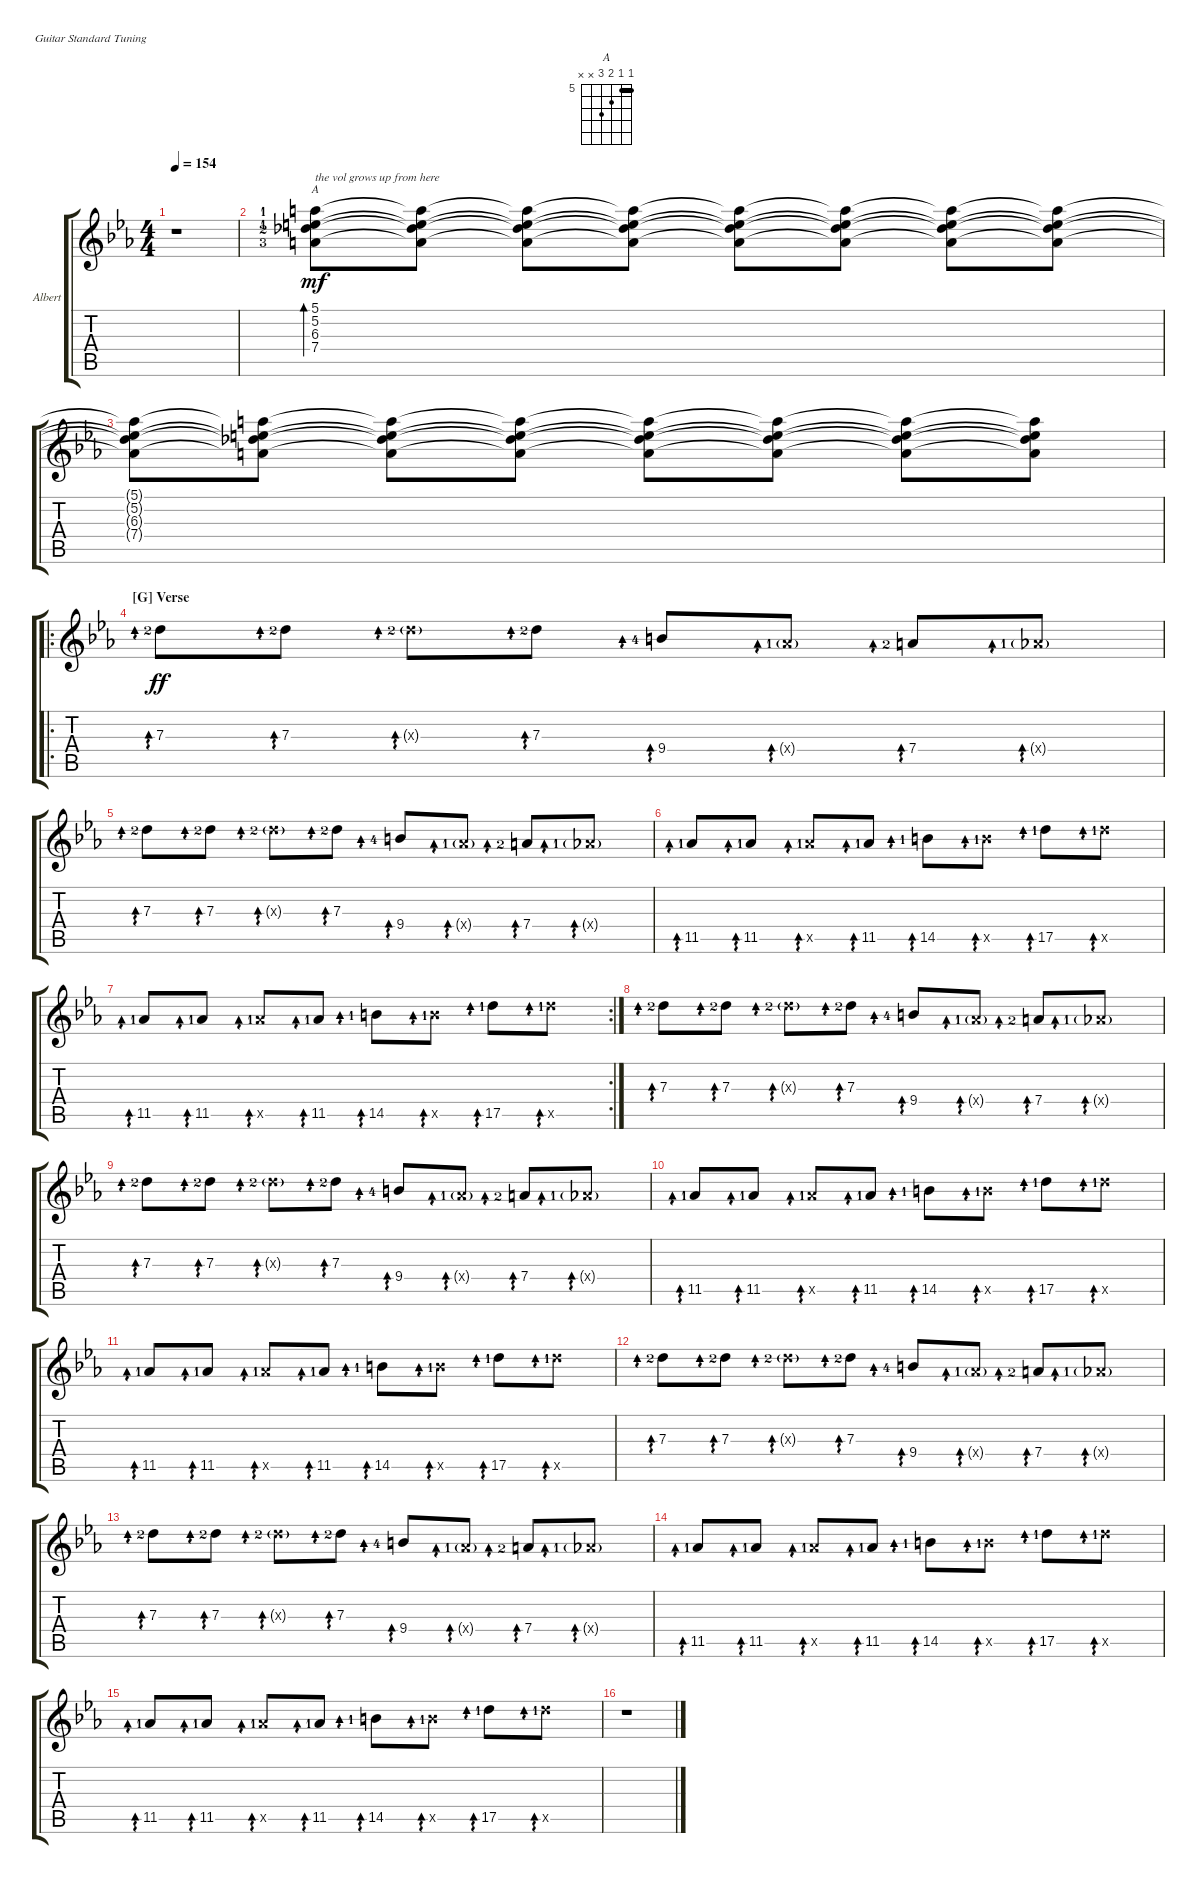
\defaultSystemsLayout 4
\bracketExtendMode groupsimilarinstruments
\firstSystemTrackNameOrientation horizontal
\otherSystemsTrackNameOrientation horizontal
\track ("Rhythm Guitar" "Albert") {instrument overdrivenguitar}
\staff {score tabs}
\tuning (E4 B3 G3 D3 A2 E2)
\chord ("A" 5 5 6 7 x x) {firstfret 5 barre 5}
\ts (4 4)
\tempo 154
\clef g2
\scale
0.284267
\ks eb
r.1{dy mp} |
\scale
0.53052 (5.1{lf 2} 5.2{lf 2} 6.3{lf 3} 7.4{lf 4}).8{bd 119 ch "A" txt "the vol grows up from here" dy mf} (5.1{t} 5.2{t} 6.3{t} 7.4{t}).8 (5.1{t} 5.2{t} 6.3{t} 7.4{t}).8 (5.1{t} 5.2{t} 6.3{t} 7.4{t}).8 (5.1{t} 5.2{t} 6.3{t} 7.4{t}).8 (5.1{t} 5.2{t} 6.3{t} 7.4{t}).8 (5.1{t} 5.2{t} 6.3{t} 7.4{t}).8 (5.1{t} 5.2{t} 6.3{t} 7.4{t}).8 |
\scale
0.469157 (5.1{t} 5.2{t} 6.3{t} 7.4{t}).8 (5.1{t} 5.2{t} 6.3{t} 7.4{t}).8 (5.1{t} 5.2{t} 6.3{t} 7.4{t}).8 (5.1{t} 5.2{t} 6.3{t} 7.4{t}).8 (5.1{t} 5.2{t} 6.3{t} 7.4{t}).8 (5.1{t} 5.2{t} 6.3{t} 7.4{t}).8 (5.1{t} 5.2{t} 6.3{t} 7.4{t}).8 (5.1{t} 5.2{t} 6.3{t} 7.4{t}).8 |
\ro
\section ("G" "Verse")
\scale
0.55207 7.3{lf 3}.8{ad 0 dy ff} 7.3{lf 3}.8{ad 0} 7.3{g x lf 3}.8{ad 0} 7.3{lf 3}.8{ad 0} 9.4{lf 5}.8{ad 0} 6.4{g x lf 2}.8{ad 0} 7.4{lf 3}.8{ad 0} 6.4{g x lf 2}.8{ad 0} |
\scale
0.447995 7.3{lf 3}.8{ad 0} 7.3{lf 3}.8{ad 0} 7.3{g x lf 3}.8{ad 0} 7.3{lf 3}.8{ad 0} 9.4{lf 5}.8{ad 0} 6.4{g x lf 2}.8{ad 0} 7.4{lf 3}.8{ad 0} 6.4{g x lf 2}.8{ad 0} |
11.5{lf 2}.8{ad 0} 11.5{lf 2}.8{ad 0} 11.5{x lf 2}.8{ad 0} 11.5{lf 2}.8{ad 0} 14.5{lf 2}.8{ad 0} 14.5{x lf 2}.8{ad 0} 17.5{lf 2}.8{ad 0} 17.5{x lf 2}.8{ad 0} |
\rc 2
11.5{lf 2}.8{ad 0} 11.5{lf 2}.8{ad 0} 11.5{x lf 2}.8{ad 0} 11.5{lf 2}.8{ad 0} 14.5{lf 2}.8{ad 0} 14.5{x lf 2}.8{ad 0} 17.5{lf 2}.8{ad 0} 17.5{x lf 2}.8{ad 0} |
7.3{lf 3}.8{ad 0} 7.3{lf 3}.8{ad 0} 7.3{g x lf 3}.8{ad 0} 7.3{lf 3}.8{ad 0} 9.4{lf 5}.8{ad 0} 6.4{g x lf 2}.8{ad 0} 7.4{lf 3}.8{ad 0} 6.4{g x lf 2}.8{ad 0} |
7.3{lf 3}.8{ad 0} 7.3{lf 3}.8{ad 0} 7.3{g x lf 3}.8{ad 0} 7.3{lf 3}.8{ad 0} 9.4{lf 5}.8{ad 0} 6.4{g x lf 2}.8{ad 0} 7.4{lf 3}.8{ad 0} 6.4{g x lf 2}.8{ad 0} |
11.5{lf 2}.8{ad 0} 11.5{lf 2}.8{ad 0} 11.5{x lf 2}.8{ad 0} 11.5{lf 2}.8{ad 0} 14.5{lf 2}.8{ad 0} 14.5{x lf 2}.8{ad 0} 17.5{lf 2}.8{ad 0} 17.5{x lf 2}.8{ad 0} |
11.5{lf 2}.8{ad 0} 11.5{lf 2}.8{ad 0} 11.5{x lf 2}.8{ad 0} 11.5{lf 2}.8{ad 0} 14.5{lf 2}.8{ad 0} 14.5{x lf 2}.8{ad 0} 17.5{lf 2}.8{ad 0} 17.5{x lf 2}.8{ad 0} |
7.3{lf 3}.8{ad 0} 7.3{lf 3}.8{ad 0} 7.3{g x lf 3}.8{ad 0} 7.3{lf 3}.8{ad 0} 9.4{lf 5}.8{ad 0} 6.4{g x lf 2}.8{ad 0} 7.4{lf 3}.8{ad 0} 6.4{g x lf 2}.8{ad 0} |
7.3{lf 3}.8{ad 0} 7.3{lf 3}.8{ad 0} 7.3{g x lf 3}.8{ad 0} 7.3{lf 3}.8{ad 0} 9.4{lf 5}.8{ad 0} 6.4{g x lf 2}.8{ad 0} 7.4{lf 3}.8{ad 0} 6.4{g x lf 2}.8{ad 0} |
11.5{lf 2}.8{ad 0} 11.5{lf 2}.8{ad 0} 11.5{x lf 2}.8{ad 0} 11.5{lf 2}.8{ad 0} 14.5{lf 2}.8{ad 0} 14.5{x lf 2}.8{ad 0} 17.5{lf 2}.8{ad 0} 17.5{x lf 2}.8{ad 0} |
11.5{lf 2}.8{ad 0} 11.5{lf 2}.8{ad 0} 11.5{x lf 2}.8{ad 0} 11.5{lf 2}.8{ad 0} 14.5{lf 2}.8{ad 0} 14.5{x lf 2}.8{ad 0} 17.5{lf 2}.8{ad 0} 17.5{x lf 2}.8{ad 0} |
\scale
0.540887 r.1
